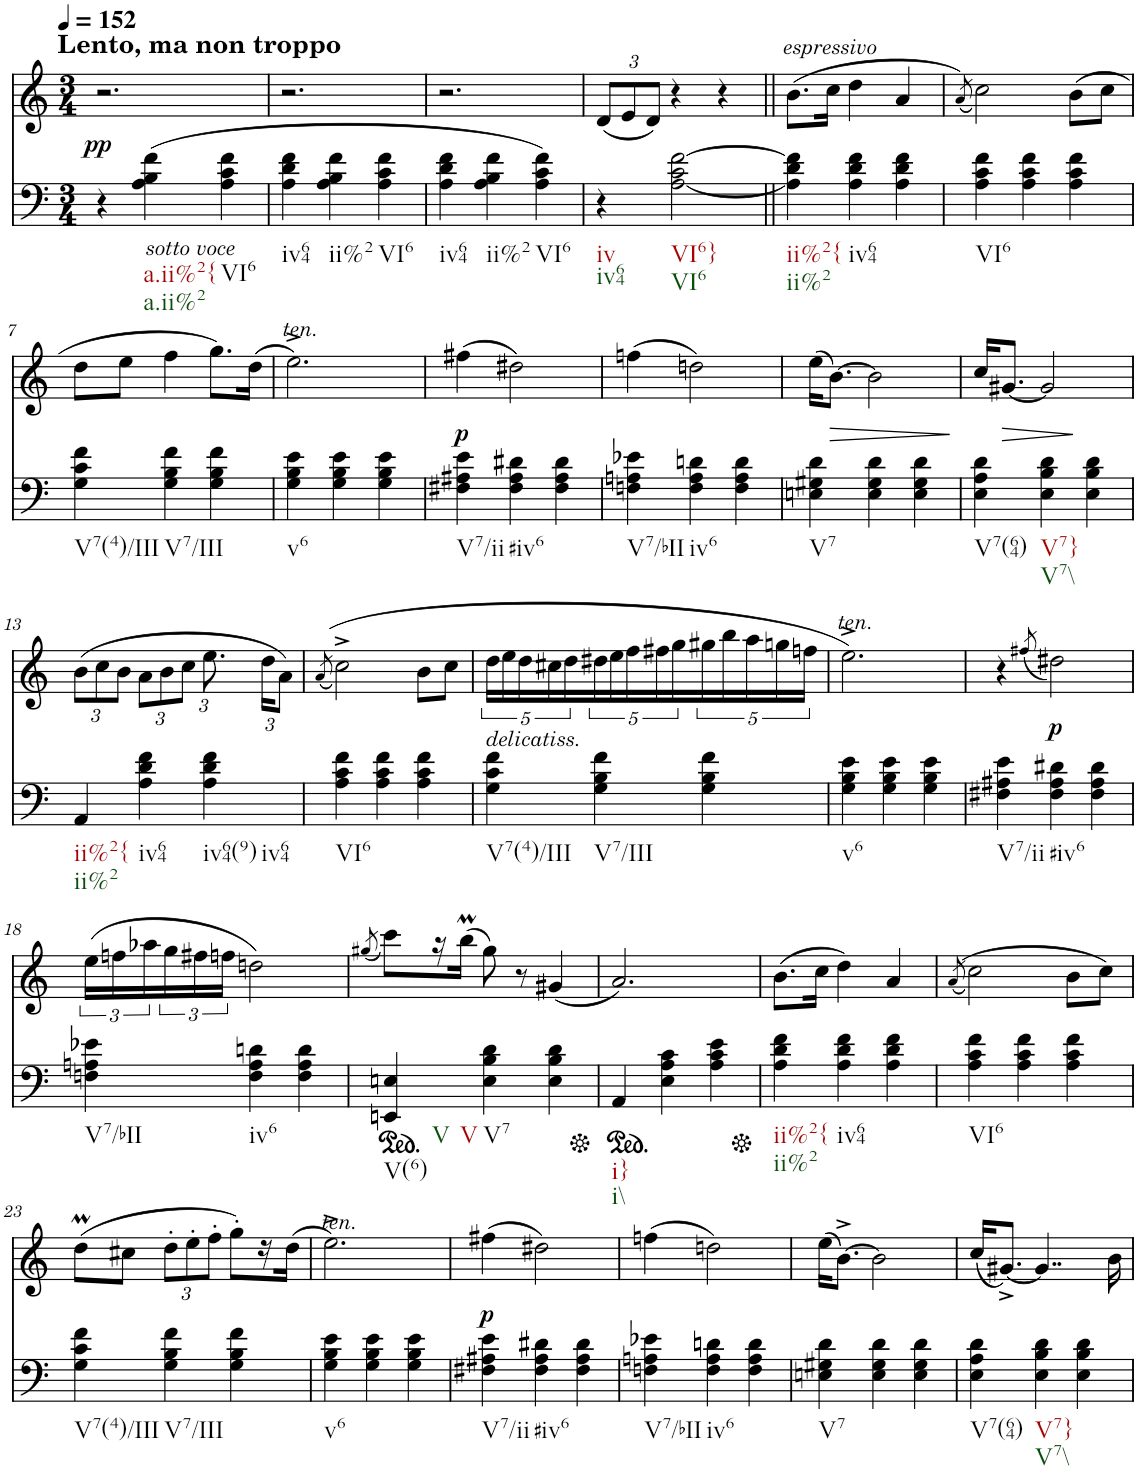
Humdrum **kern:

**kern	**kern	**dynam
*part2	*part1	*part1
*staff2	*staff1	*staff1
*I"Piano	*I"Piano	*
*I'Pno	*I'Pno	*
*clefF4	*clefG2	*
*k[]	*k[]	*
*M3/4	*M3/4	*
*MM152	*MM152	*
=1	=1	=1
!	!LO:TX:a:B:t=Lento, ma non troppo	!
!	!	!LO:DY:b
4r	2.r	pp
!LO:TX:b:i:t=sotto voce	!	!
(4A\ 4B\ 4f\	.	.
4A\ 4c\ 4f\	.	.
=2	=2	=2
4A\ 4d\ 4f\	2.r	.
4A\ 4B\ 4f\	.	.
4A\ 4c\ 4f\	.	.
=3	=3	=3
4A\ 4d\ 4f\	2.r	.
4A\ 4B\ 4f\	.	.
4A\ 4c\ 4f\)	.	.
=4	=4	=4
*	*Xbrackettup	*
4r	(12d/L	.
.	12e/	.
.	12d/J)	.
[2A\ 2c\ [2f\	4r	.
.	4r	.
=5||	=5||	=5||
!	!LO:TX:b:i:t=espressivo	!
4A\] 4d\ 4f\]	(8.b\L	.
.	16cc\Jk	.
4A\ 4d\ 4f\	4dd\	.
4A\ 4d\ 4f\	4a/	.
=6	=6	=6
.	(8qa/)	.
4A\ 4c\ 4f\	2cc\)	.
4A\ 4c\ 4f\	.	.
4A\ 4c\ 4f\	(8b\L	.
.	8cc\J	.
!!LO:LB:g=z
=7	=7	=7
4G\ 4c\ 4f\	8dd\L	.
.	8ee\J	.
4G\ 4B\ 4f\	4ff\	.
4G\ 4B\ 4f\	8.gg\L)	.
.	(16dd\Jk	.
=8	=8	=8
!	!LO:TX:b:i:t=ten.	!
4G\ 4B\ 4e\	2.ee^\)	.
4G\ 4B\ 4e\	.	.
4G\ 4B\ 4e\	.	.
=9	=9	=9
!	!	!LO:DY:b
4F#X\ 4A#X\ 4e\	(4ff#X\	p
4F#\ 4A#\ 4d#X\	2dd#X\)	.
4F#\ 4A#\ 4d#\	.	.
=10	=10	=10
4Fn\ 4An\ 4e-X\	(4ffn\	.
4F\ 4A\ 4dn\	2ddn\)	.
4F\ 4A\ 4d\	.	.
=11	=11	=11
4En\ 4G#X\ 4d\	(16ee\KL	.
!	!	!LO:HP:b
.	[8.b\J)	>
4E\ 4G#\ 4d\	2b\]	.
4E\ 4G#\ 4d\	.	.
.	.	]
=12	=12	=12
4E\ 4A\ 4d\	16cc/KL	.
!	!	!LO:HP:b
.	[8.g#X/J	>
4E\ 4B\ 4d\	2g#/]	.
4E\ 4B\ 4d\	.	.
.	.	]
!!LO:LB:g=z
=13	=13	=13
4AA/	(12b\L	.
.	12cc\	.
.	12b\J	.
4A\ 4d\ 4f\	12a\L	.
.	12b\	.
.	12cc\J	.
4A\ 4d\ 4f\	12.ee\	.
.	24dd\KL	.
.	12a\J)	.
=14	=14	=14
.	((8qa/	.
4A\ 4c\ 4f\	2cc^\)	.
4A\ 4c\ 4f\	.	.
4A\ 4c\ 4f\	8b\L	.
.	8cc\J	.
=15	=15	=15
*	*brackettup	*
!	!LO:TX:b:i:t=delicatiss.	!
4G\ 4c\ 4f\	20dd\LL	.
.	20ee\	.
.	20dd\	.
.	20cc#X\	.
.	20dd\	.
4G\ 4B\ 4f\	20dd#X\	.
.	20ee\	.
.	20ff\	.
.	20ff#X\	.
.	20gg\	.
4G\ 4B\ 4f\	20gg#X\	.
.	20bb\	.
.	20aa\	.
.	20ggn\	.
.	20ffn\JJ	.
=16	=16	=16
!	!LO:TX:b:i:t=ten.	!
4G\ 4B\ 4e\	2.ee^\)	.
4G\ 4B\ 4e\	.	.
4G\ 4B\ 4e\	.	.
=17	=17	=17
4F#X\ 4A#X\ 4e\	4r	.
.	(8qff#X/	.
!	!	!LO:DY:b
4F#\ 4A#\ 4d#X\	2dd#X\)	p
4F#\ 4A#\ 4d#\	.	.
!!LO:LB:g=z
=18	=18	=18
4Fn\ 4An\ 4e-X\	(24ee\LL	.
.	24ffn\	.
.	24aa-X\	.
.	24gg\	.
.	24ff#X\	.
.	24ffn\JJ	.
4F\ 4A\ 4dn\	2ddn\)	.
4F\ 4A\ 4d\	.	.
=19	=19	=19
.	(8qgg#X/	.
*ped	*	*
4EEn/ 4En/	8ccc\L)	.
.	16r	.
.	(16bbm\JJ	.
4E\ 4B\ 4d\	8gg#\)	.
.	8r	.
4E\ 4B\ 4d\	(4g#X/	.
=20	=20	=20
*Xped	*	*
*ped	*	*
4AA/	2.a/)	.
4E\ 4A\ 4c\	.	.
4A\ 4c\ 4e\	.	.
=21	=21	=21
*Xped	*	*
4A\ 4d\ 4f\	(8.b\L	.
.	16cc\Jk	.
4A\ 4d\ 4f\	4dd\)	.
4A\ 4d\ 4f\	4a/	.
=22	=22	=22
.	((8qa/	.
4A\ 4c\ 4f\	2cc\)	.
4A\ 4c\ 4f\	.	.
4A\ 4c\ 4f\	8b\L	.
.	8cc\J)	.
!!LO:LB:g=z
=23	=23	=23
4G\ 4c\ 4f\	(8ddM\L	.
.	8cc#X\J	.
*	*Xbrackettup	*
4G\ 4B\ 4f\	12dd'\L	.
.	12ee'\	.
.	12ff'\J	.
4G\ 4B\ 4f\	8gg'\L)	.
.	16r	.
.	(16dd\JJ	.
=24	=24	=24
!	!LO:TX:b:i:t=ten.	!
4G\ 4B\ 4e\	2.ee^\)	.
4G\ 4B\ 4e\	.	.
4G\ 4B\ 4e\	.	.
=25	=25	=25
!	!	!LO:DY:b
4F#X\ 4A#X\ 4e\	(4ff#X\	p
4F#\ 4A#\ 4d#X\	2dd#X\)	.
4F#\ 4A#\ 4d#\	.	.
=26	=26	=26
4Fn\ 4An\ 4e-X\	(4ffn\	.
4F\ 4A\ 4dn\	2ddn\)	.
4F\ 4A\ 4d\	.	.
=27	=27	=27
4En\ 4G#X\ 4d\	(16ee\KL	.
.	[8.b^\J)	.
4E\ 4G#\ 4d\	2b\]	.
4E\ 4G#\ 4d\	.	.
=28	=28	=28
4E\ 4A\ 4d\	(16cc/KL	.
.	[8.g#X^/J)	.
4E\ 4B\ 4d\	4..g#/]	.
4E\ 4B\ 4d\	.	.
.	16b\	.
=	=	=
*-	*-	*-
